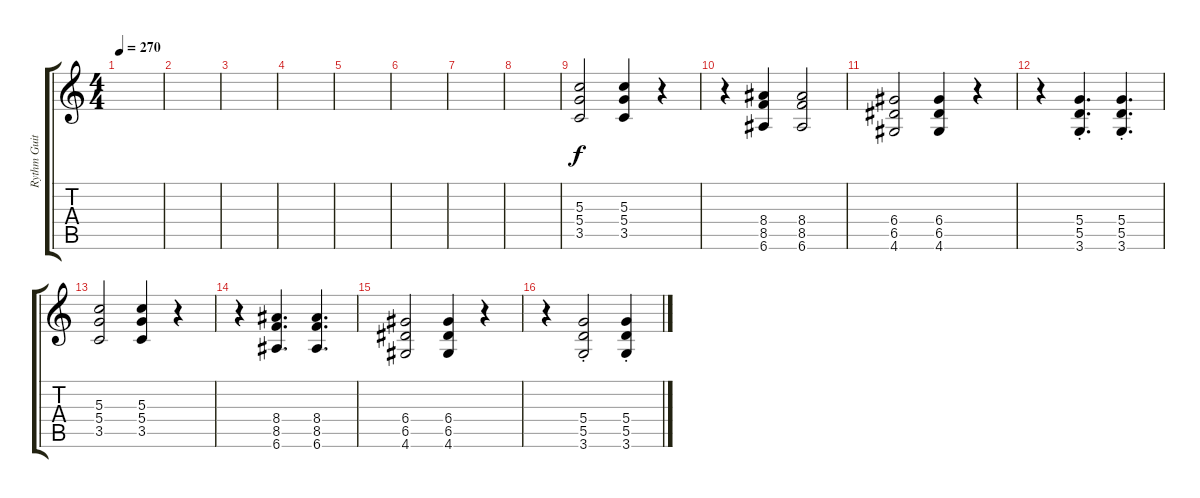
\track ("Rythm Guitar 2 (Everything Went Numb)" "Rythm Guit") {instrument distortionguitar}
\staff {score tabs}
\tuning (E4 B3 G3 D3 A2 E2) {hide}
\ts (4 4)
\tempo 270
\clef g2
\ks c
|
|
|
|
|
|
|
|
(5.3 5.4 3.5).2 (5.3 5.4 3.5).4 r.4 |
r.4 (8.4 8.5 6.6).4 (8.4 8.5 6.6).2 |
(6.4 6.5 4.6).2 (6.4 6.5 4.6).4 r.4 |
r.4 (5.4{st} 5.5{st} 3.6{st}).4{d} (5.4{st} 5.5{st} 3.6{st}).4{d} |
(5.3 5.4 3.5).2 (5.3 5.4 3.5).4 r.4 |
r.4 (8.4 8.5 6.6).4{d} (8.4 8.5 6.6).4{d} |
(6.4 6.5 4.6).2 (6.4 6.5 4.6).4 r.4 |
r.4 (5.4{st} 5.5{st} 3.6{st}).2 (5.4{st} 5.5{st} 3.6{st}).4
